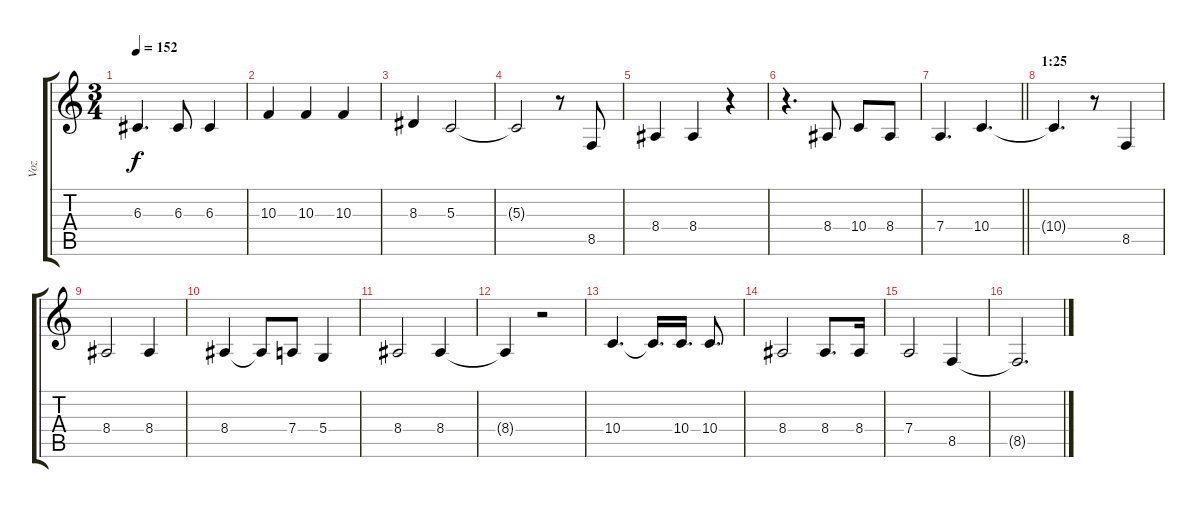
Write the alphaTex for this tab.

\track ("Voz" "Voz") {instrument baritonesax}
\staff {score tabs}
\tuning (E4 B3 G3 D3 A2 E2) {hide}
\ts (3 4)
\tempo 152
\clef g2
\ks c
6.3.4{d dy f} 6.3.8 6.3.4 |
10.3.4 10.3.4 10.3.4 |
8.3.4 5.3.2 |
5.3{t}.2 r.8 8.5.8 |
8.4.4 8.4.4 r.4 |
r.4{d} 8.4.8 10.4.8 8.4.8 |
\barLineRight lightlight
7.4.4{d} 10.4.4{d} |
\section ("" "1:25")
10.4{t}.4{d} r.8 8.5.4 |
8.4.2 8.4.4 |
8.4.4 8.4{t}.8 7.4.8 5.4.4 |
8.4.2 8.4.4 |
8.4{t}.4 r.2 |
10.4.4{d} 10.4{t}.16{d} 10.4.16{d} 10.4.8{d} |
8.4.2 8.4.8{d} 8.4.16 |
7.4.2 8.5.4 |
8.5{t}.2{d}
